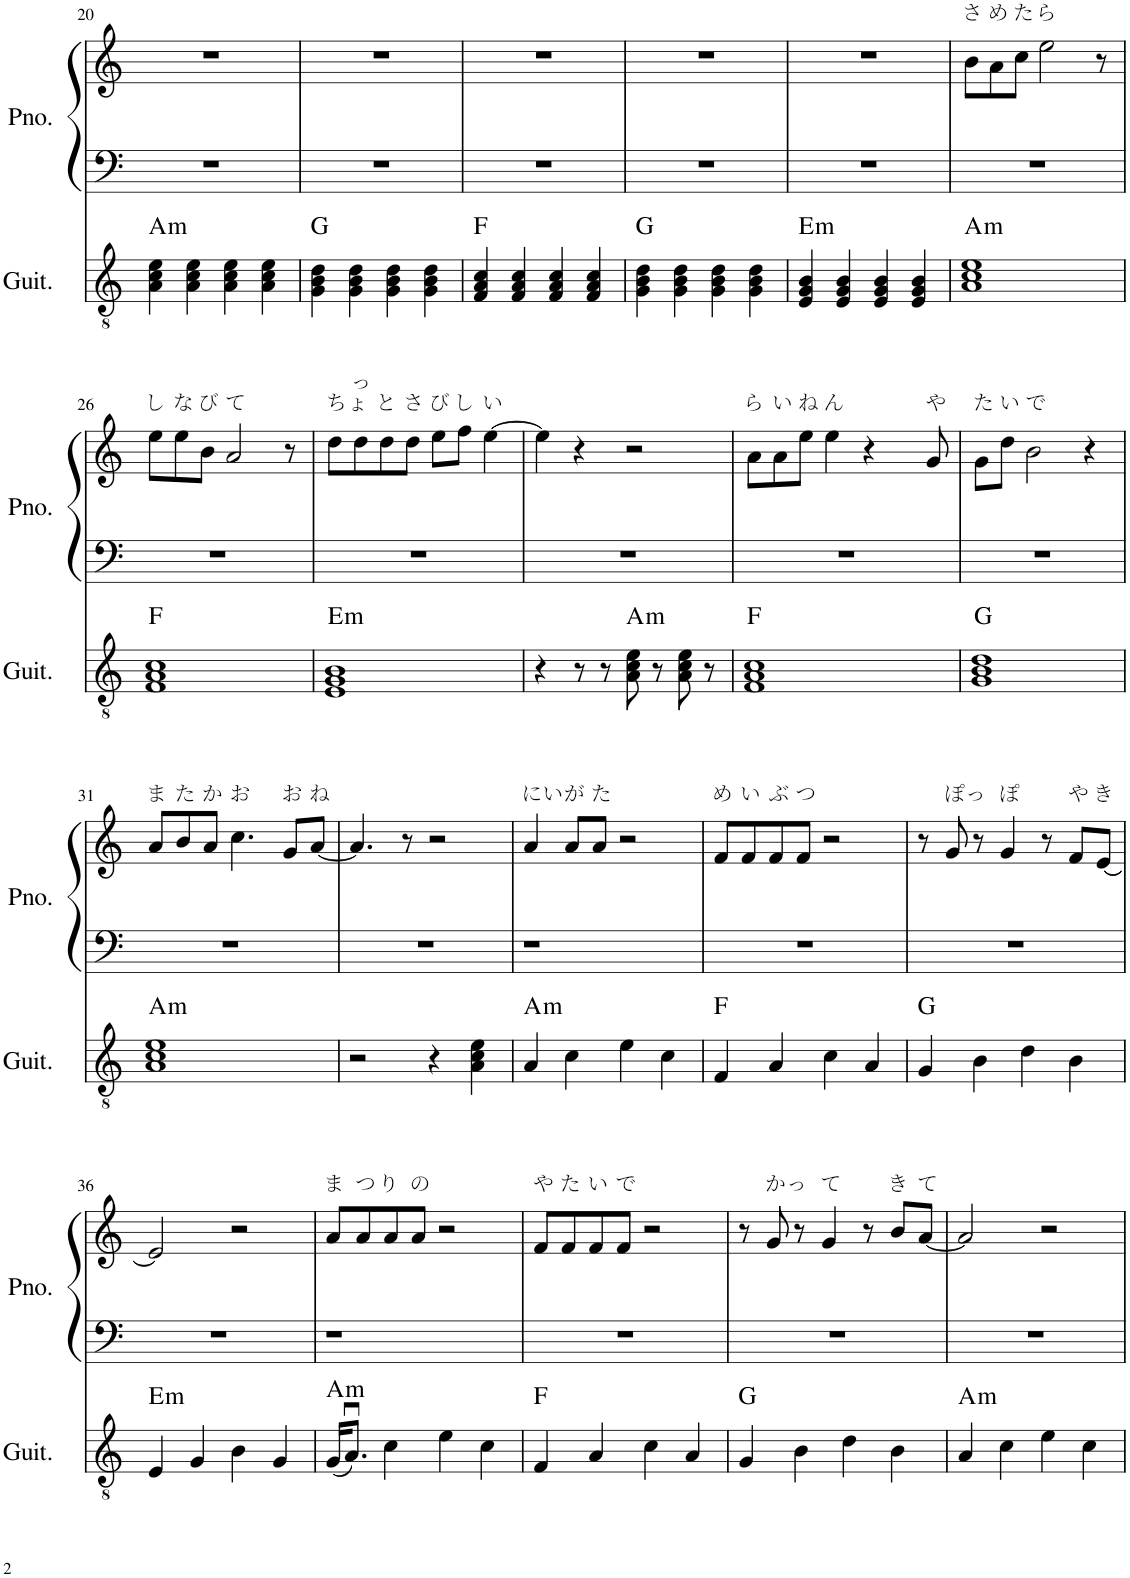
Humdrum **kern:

**kern	**harte	**kern	**kern
*part2	*part2	*part1	*part1
*staff3	*	*staff2	*staff1
*I"アコースティックギター	*	*I"ピアノ	*
!!LO:PB:g=z
*clefGv2	*	*clefF4	*clefG2
*k[]	*	*k[]	*k[]
*M4/4	*	*M4/4	*M4/4
=20	=20	=20	=20
!	!LO:H:kt=m	!	!
4A\ 4c\ 4e\	A:min	1r	1r
4A\ 4c\ 4e\	.	.	.
4A\ 4c\ 4e\	.	.	.
4A\ 4c\ 4e\	.	.	.
=21	=21	=21	=21
4G\ 4B\ 4d\	G:maj	1r	1r
4G\ 4B\ 4d\	.	.	.
4G\ 4B\ 4d\	.	.	.
4G\ 4B\ 4d\	.	.	.
=22	=22	=22	=22
4F/ 4A/ 4c/	F:maj	1r	1r
4F/ 4A/ 4c/	.	.	.
4F/ 4A/ 4c/	.	.	.
4F/ 4A/ 4c/	.	.	.
=23	=23	=23	=23
4G\ 4B\ 4d\	G:maj	1r	1r
4G\ 4B\ 4d\	.	.	.
4G\ 4B\ 4d\	.	.	.
4G\ 4B\ 4d\	.	.	.
=24	=24	=24	=24
!	!LO:H:kt=m	!	!
4E/ 4G/ 4B/	E:min	1r	1r
4E/ 4G/ 4B/	.	.	.
4E/ 4G/ 4B/	.	.	.
4E/ 4G/ 4B/	.	.	.
=25	=25	=25	=25
!	!LO:H:kt=m	!	!LO:TX:a:t=さ
1A 1c 1e	A:min	1r	8b\L
!	!	!	!LO:TX:a:t=め
.	.	.	8a\
!	!	!	!LO:TX:a:t=た
.	.	.	8cc\J
!	!	!	!LO:TX:a:t=ら
.	.	.	2ee\
.	.	.	8r
!!LO:LB:g=z
=26	=26	=26	=26
!	!	!	!LO:TX:a:t=し
1F 1A 1c	F:maj	1r	8ee\L
!	!	!	!LO:TX:a:t=な
.	.	.	8ee\
!	!	!	!LO:TX:a:t=び
.	.	.	8b\J
!	!	!	!LO:TX:a:t=て
.	.	.	2a/
.	.	.	8r
=27	=27	=27	=27
!	!LO:H:kt=m	!	!LO:TX:a:t=ちょ
1E 1G 1B	E:min	1r	8dd\L
!	!	!	!LO:TX:a:t=っ
.	.	.	8dd\
!	!	!	!LO:TX:a:t=と
.	.	.	8dd\
!	!	!	!LO:TX:a:t=さ
.	.	.	8dd\J
!	!	!	!LO:TX:a:t=び
.	.	.	8ee\L
!	!	!	!LO:TX:a:t=し
.	.	.	8ff\J
!	!	!	!LO:TX:a:t=い
.	.	.	[4ee\
=28	=28	=28	=28
4r	.	1r	4ee\]
8r	.	.	4r
8r	.	.	.
!	!LO:H:kt=m	!	!
8A\ 8c\ 8e\	A:min	.	2r
8r	.	.	.
8A\ 8c\ 8e\	.	.	.
8r	.	.	.
=29	=29	=29	=29
!	!	!	!LO:TX:a:t=ら
1F 1A 1c	F:maj	1r	8a\L
!	!	!	!LO:TX:a:t=い
.	.	.	8a\
!	!	!	!LO:TX:a:t=ね
.	.	.	8ee\J
!	!	!	!LO:TX:a:t=ん
.	.	.	4ee\
.	.	.	4r
!	!	!	!LO:TX:a:t=や
.	.	.	8g/
=30	=30	=30	=30
!	!	!	!LO:TX:a:t=た
1G 1B 1d	G:maj	1r	8g\L
!	!	!	!LO:TX:a:t=い
.	.	.	8dd\J
!	!	!	!LO:TX:a:t=で
.	.	.	2b\
.	.	.	4r
!!LO:LB:g=z
=31	=31	=31	=31
!	!LO:H:kt=m	!	!LO:TX:a:t=ま
1A 1c 1e	A:min	1r	8a/L
!	!	!	!LO:TX:a:t=た
.	.	.	8b/
!	!	!	!LO:TX:a:t=か
.	.	.	8a/J
!	!	!	!LO:TX:a:t=お
.	.	.	4.cc\
!	!	!	!LO:TX:a:t=お
.	.	.	8g/L
!	!	!	!LO:TX:a:t=ね
.	.	.	[8a/J
=32	=32	=32	=32
2r	.	1r	4.a/]
.	.	.	8r
4r	.	.	2r
4A\ 4c\ 4e\	.	.	.
=33	=33	=33	=33
!	!	!	!LO:TX:a:t=にい
!	!LO:H:kt=m	!	!
4A/	A:min	1r	4a/
!	!	!	!LO:TX:a:t=が
4c\	.	.	8a/L
!	!	!	!LO:TX:a:t=た
.	.	.	8a/J
4e\	.	.	2r
4c\	.	.	.
=34	=34	=34	=34
!	!	!	!LO:TX:a:t=め
4F/	F:maj	1r	8f/L
!	!	!	!LO:TX:a:t=い
.	.	.	8f/
!	!	!	!LO:TX:a:t=ぶ
4A/	.	.	8f/
!	!	!	!LO:TX:a:t=つ
.	.	.	8f/J
4c\	.	.	2r
4A/	.	.	.
=35	=35	=35	=35
4G/	G:maj	1r	8r
!	!	!	!LO:TX:a:t=ぽっ
.	.	.	8g/
4B\	.	.	8r
!	!	!	!LO:TX:a:t=ぽ
.	.	.	4g/
4d\	.	.	.
.	.	.	8r
!	!	!	!LO:TX:a:t=や
4B\	.	.	8f/L
!	!	!	!LO:TX:a:t=き
.	.	.	[8e/J
!!LO:LB:g=z
=36	=36	=36	=36
!	!LO:H:kt=m	!	!
4E/	E:min	1r	2e/]
4G/	.	.	.
4B\	.	.	2r
4G/	.	.	.
=37	=37	=37	=37
!	!LO:H:kt=m	!	!LO:TX:a:t=ま
(16G/KL	A:min	1r	8a/L
8.Au/J)	.	.	.
!	!	!	!LO:TX:a:t=つ
.	.	.	8a/
!	!	!	!LO:TX:a:t=り
4c\	.	.	8a/
!	!	!	!LO:TX:a:t=の
.	.	.	8a/J
4e\	.	.	2r
4c\	.	.	.
=38	=38	=38	=38
!	!	!	!LO:TX:a:t=や
4F/	F:maj	1r	8f/L
!	!	!	!LO:TX:a:t=た
.	.	.	8f/
!	!	!	!LO:TX:a:t=い
4A/	.	.	8f/
!	!	!	!LO:TX:a:t=で
.	.	.	8f/J
4c\	.	.	2r
4A/	.	.	.
=39	=39	=39	=39
4G/	G:maj	1r	8r
!	!	!	!LO:TX:a:t=かっ
.	.	.	8g/
4B\	.	.	8r
!	!	!	!LO:TX:a:t=て
.	.	.	4g/
4d\	.	.	.
.	.	.	8r
!	!	!	!LO:TX:a:t=き
4B\	.	.	8b/L
!	!	!	!LO:TX:a:t=て
.	.	.	[8a/J
=40	=40	=40	=40
!	!LO:H:kt=m	!	!
4A/	A:min	1r	2a/]
4c\	.	.	.
4e\	.	.	2r
4c\	.	.	.
=	=	=	=
*-	*-	*-	*-
